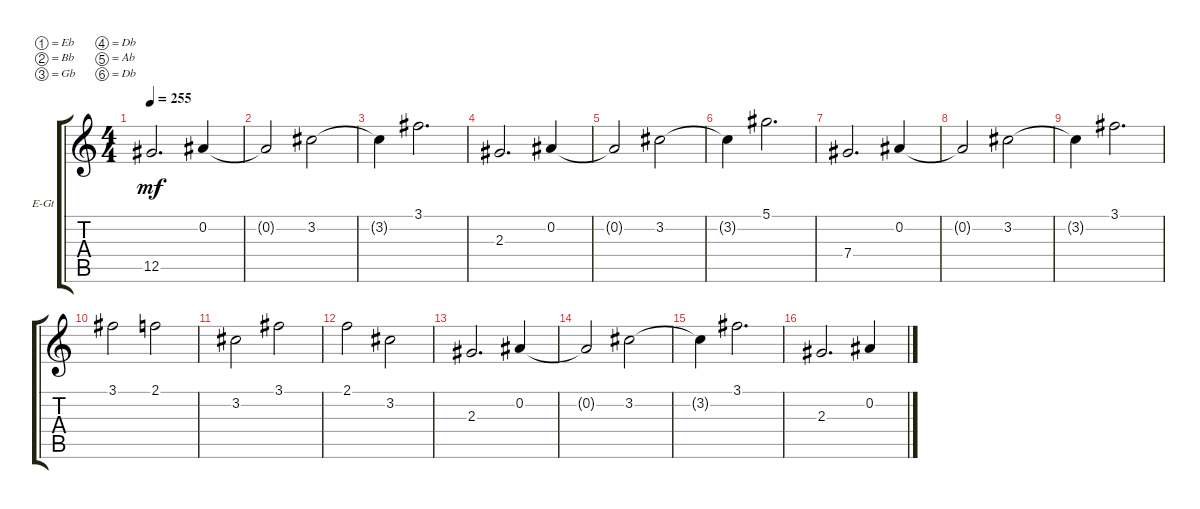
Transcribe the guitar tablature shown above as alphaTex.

\bracketExtendMode groupsimilarinstruments
\firstSystemTrackNameOrientation horizontal
\otherSystemsTrackNameOrientation horizontal
\track ("Electric Guitar" "E-Gt") {instrument distortionguitar}
\staff {score tabs}
\tuning (Eb4 Bb3 Gb3 Db3 Ab2 Db2)
\ts (4 4)
\tempo 255
\clef g2
\scale
0.333333
\ks c
12.5.2{d dy mf} 0.2.4 |
\scale
0.333333 0.2{t}.2 3.2.2 |
\scale
0.333333 3.2{t}.4 3.1.2{d} |
\scale
0.333333 2.3.2{d} 0.2.4 |
\scale
0.333333 0.2{t}.2 3.2.2 |
\scale
0.333333 3.2{t}.4 5.1.2{d} |
\scale
0.333333 7.4.2{d} 0.2.4 |
\scale
0.333333 0.2{t}.2 3.2.2 |
\scale
0.333333 3.2{t}.4 3.1.2{d} |
\scale
0.333333 3.1.2 2.1.2 |
\scale
0.333333 3.2.2 3.1.2 |
\scale
0.333333 2.1.2 3.2.2 |
\scale
0.333333 2.3.2{d} 0.2.4 |
\scale
0.333333 0.2{t}.2 3.2.2 |
\scale
0.333333 3.2{t}.4 3.1.2{d} |
\scale
0.333333 2.3.2{d} 0.2.4
